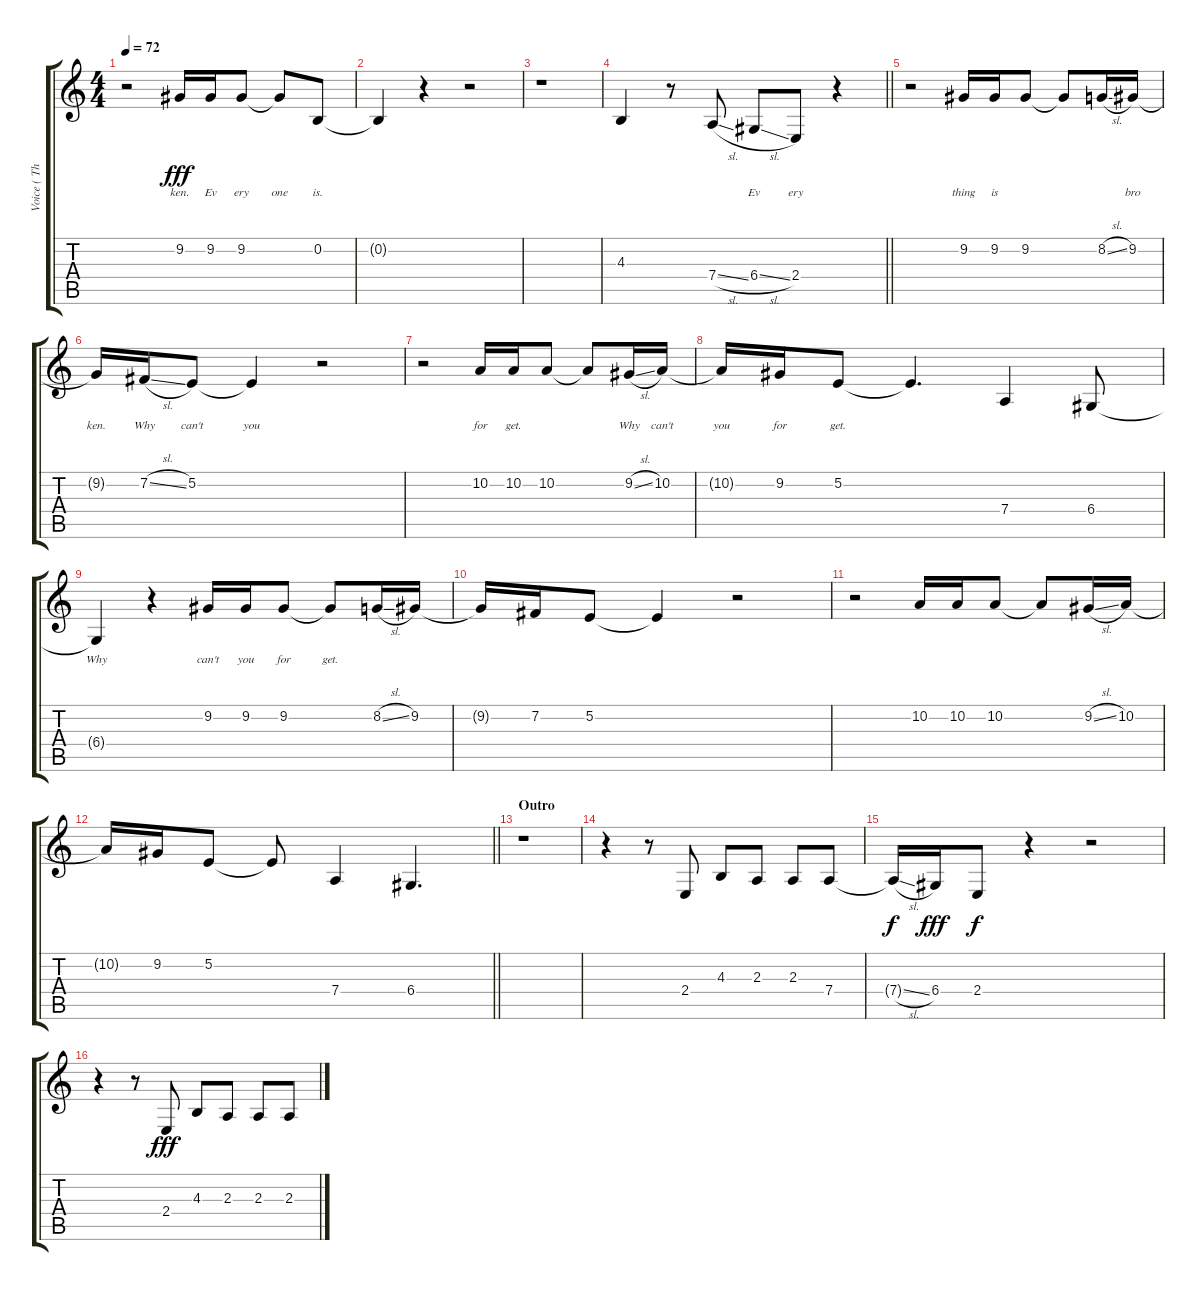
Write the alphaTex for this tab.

\track ("Voice ( Thom Yorke )" "Voice ( Th") {instrument lead1square}
\staff {score tabs}
\tuning (E4 B3 G3 D3 A2 E2) {hide}
\ts (4 4)
\tempo 72
\clef g2
\ks c
r.2{dy fff} 9.2.16{lyrics (0 "ken.") lyrics (1 "") lyrics (2 "") lyrics (3 "") lyrics (4 "")} 9.2.16{lyrics (0 "Ev") lyrics (1 "") lyrics (2 "") lyrics (3 "") lyrics (4 "")} 9.2.8{lyrics (0 "ery") lyrics (1 "") lyrics (2 "") lyrics (3 "") lyrics (4 "")} 9.2{t}.8{lyrics (0 "one") lyrics (1 "") lyrics (2 "") lyrics (3 "") lyrics (4 "")} 0.2.8{lyrics (0 "is.") lyrics (1 "") lyrics (2 "") lyrics (3 "") lyrics (4 "")} |
0.2{t}.4{lyrics (0 "") lyrics (1 "") lyrics (2 "") lyrics (3 "") lyrics (4 "")} r.4 r.2 |
r.1 |
\barLineRight lightlight
4.3.4{lyrics (0 "") lyrics (1 "") lyrics (2 "") lyrics (3 "") lyrics (4 "")} r.8 7.4{sl}.8{lyrics (0 "") lyrics (1 "") lyrics (2 "") lyrics (3 "") lyrics (4 "")} 6.4{sl}.8{lyrics (0 "Ev") lyrics (1 "") lyrics (2 "") lyrics (3 "") lyrics (4 "")} 2.4.8{lyrics (0 "ery") lyrics (1 "") lyrics (2 "") lyrics (3 "") lyrics (4 "")} r.4 |
r.2 9.2.16{lyrics (0 "thing") lyrics (1 "") lyrics (2 "") lyrics (3 "") lyrics (4 "")} 9.2.16{lyrics (0 "is") lyrics (1 "") lyrics (2 "") lyrics (3 "") lyrics (4 "")} 9.2.8{lyrics (0 "") lyrics (1 "") lyrics (2 "") lyrics (3 "") lyrics (4 "")} 9.2{t}.8{lyrics (0 "") lyrics (1 "") lyrics (2 "") lyrics (3 "") lyrics (4 "")} 8.2{sl}.16{lyrics (0 "") lyrics (1 "") lyrics (2 "") lyrics (3 "") lyrics (4 "")} 9.2.16{lyrics (0 "bro") lyrics (1 "") lyrics (2 "") lyrics (3 "") lyrics (4 "")} |
9.2{t}.16{lyrics (0 "ken.") lyrics (1 "") lyrics (2 "") lyrics (3 "") lyrics (4 "")} 7.2{sl}.16{lyrics (0 "Why") lyrics (1 "") lyrics (2 "") lyrics (3 "") lyrics (4 "")} 5.2.8{lyrics (0 "can't") lyrics (1 "") lyrics (2 "") lyrics (3 "") lyrics (4 "")} 5.2{t}.4{lyrics (0 "you") lyrics (1 "") lyrics (2 "") lyrics (3 "") lyrics (4 "")} r.2 |
r.2 10.2.16{lyrics (0 "for") lyrics (1 "") lyrics (2 "") lyrics (3 "") lyrics (4 "")} 10.2.16{lyrics (0 "get.") lyrics (1 "") lyrics (2 "") lyrics (3 "") lyrics (4 "")} 10.2.8{lyrics (0 "") lyrics (1 "") lyrics (2 "") lyrics (3 "") lyrics (4 "")} 10.2{t}.8{lyrics (0 "") lyrics (1 "") lyrics (2 "") lyrics (3 "") lyrics (4 "")} 9.2{sl}.16{lyrics (0 "Why") lyrics (1 "") lyrics (2 "") lyrics (3 "") lyrics (4 "")} 10.2.16{lyrics (0 "can't") lyrics (1 "") lyrics (2 "") lyrics (3 "") lyrics (4 "")} |
10.2{t}.16{lyrics (0 "you") lyrics (1 "") lyrics (2 "") lyrics (3 "") lyrics (4 "")} 9.2.16{lyrics (0 "for") lyrics (1 "") lyrics (2 "") lyrics (3 "") lyrics (4 "")} 5.2.8{lyrics (0 "get.") lyrics (1 "") lyrics (2 "") lyrics (3 "") lyrics (4 "")} 5.2{t}.4{d lyrics (0 "") lyrics (1 "") lyrics (2 "") lyrics (3 "") lyrics (4 "")} 7.4.4{lyrics (0 "") lyrics (1 "") lyrics (2 "") lyrics (3 "") lyrics (4 "")} 6.4.8{lyrics (0 "") lyrics (1 "") lyrics (2 "") lyrics (3 "") lyrics (4 "")} |
6.4{t}.4{lyrics (0 "Why") lyrics (1 "") lyrics (2 "") lyrics (3 "") lyrics (4 "")} r.4 9.2.16{lyrics (0 "can't") lyrics (1 "") lyrics (2 "") lyrics (3 "") lyrics (4 "")} 9.2.16{lyrics (0 "you") lyrics (1 "") lyrics (2 "") lyrics (3 "") lyrics (4 "")} 9.2.8{lyrics (0 "for") lyrics (1 "") lyrics (2 "") lyrics (3 "") lyrics (4 "")} 9.2{t}.8{lyrics (0 "get.") lyrics (1 "") lyrics (2 "") lyrics (3 "") lyrics (4 "")} 8.2{sl}.16 9.2.16 |
9.2{t}.16 7.2.16 5.2.8 5.2{t}.4 r.2 |
r.2 10.2.16 10.2.16 10.2.8 10.2{t}.8 9.2{sl}.16 10.2.16 |
\barLineRight lightlight
10.2{t}.16 9.2.16 5.2.8 5.2{t}.8 7.4.4 6.4.4{d} |
\section ("" "Outro")
r.1 |
r.4 r.8 2.4.8 4.3.8 2.3.8 2.3.8 7.4.8 |
7.4{sl t}.16{dy f} 6.4.16{dy fff} 2.4.8{dy f} r.4 r.2 |
r.4 r.8 2.4.8{dy fff} 4.3.8 2.3.8 2.3.8 2.3.8
